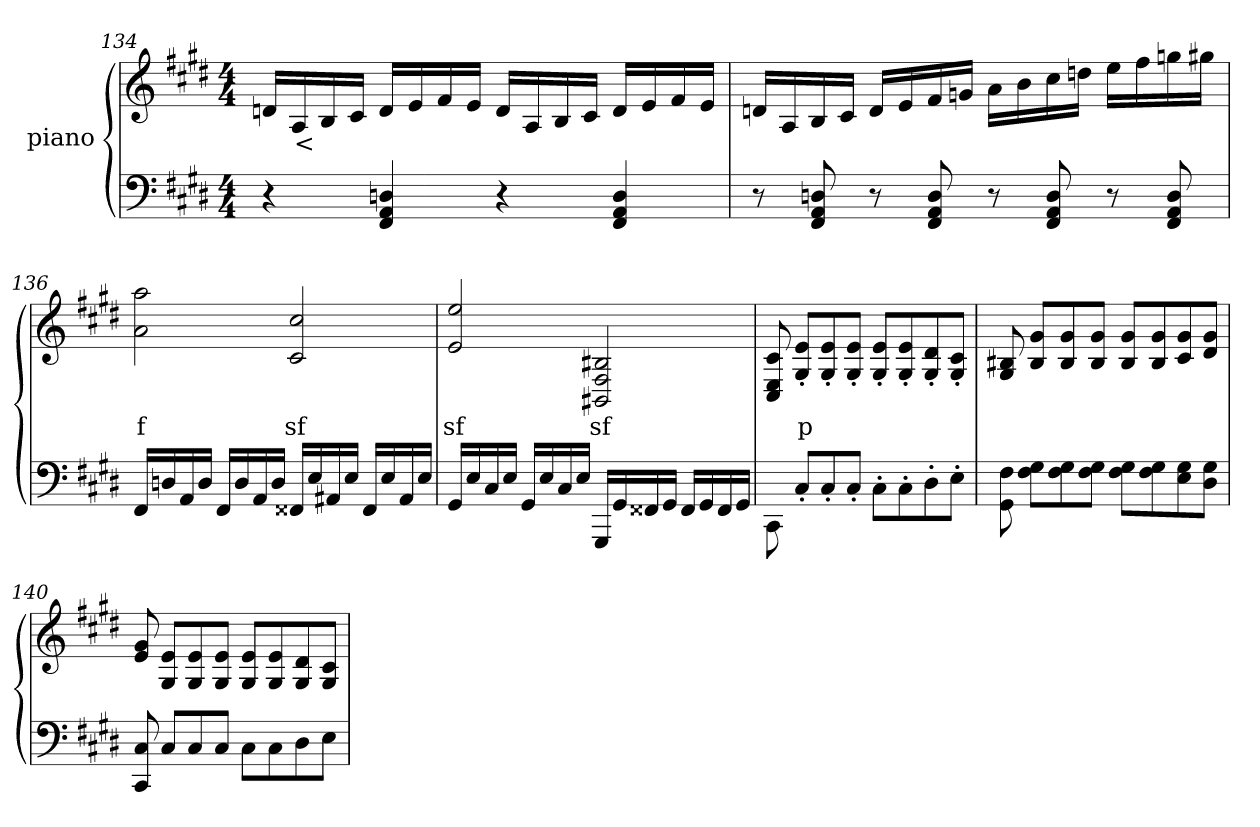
**kern	**kern	**text
*part2	*part1	*part1
*staff2	*staff1	*staff1
*	*I"piano	*
*clefF4	*clefG2	*
*k[f#c#g#d#]	*k[f#c#g#d#]	*
*c#:	*c#:	*
*M4/4	*M4/4	*
=134	=134	=134
4r	16dnLL	.
.	16A	<
.	16B	.
.	16c#JJ	.
4FF# 4AA 4Dn	16dLL	.
.	16e	.
.	16f#	.
.	16eJJ	.
4r	16dLL	.
.	16A	.
.	16B	.
.	16c#JJ	.
4FF# 4AA 4D	16dLL	.
.	16e	.
.	16f#	.
.	16eJJ	.
=135	=135	=135
8r	16dnLL	.
.	16A	.
8FF# 8AA 8Dn	16B	.
.	16c#JJ	.
8r	16dLL	.
.	16e	.
8FF# 8AA 8D	16f#	.
.	16gnJJ	.
8r	16aLL	.
.	16b	.
8FF# 8AA 8D	16cc#	.
.	16ddnJJ	.
8r	16eeLL	.
.	16ff#	.
8FF# 8AA 8D	16ggn	.
.	16gg#XJJ	.
=136	=136	=136
16FF#LL	2a 2aa	f
16Dn	.	.
16AA	.	.
16DJJ	.	.
16FF#LL	.	.
16D	.	.
16AA	.	.
16DJJ	.	.
16FF##XLL	2c# 2cc#	sf
16E	.	.
16AA#X	.	.
16EJJ	.	.
16FF##LL	.	.
16E	.	.
16AA#	.	.
16EJJ	.	.
=137	=137	=137
16GG#LL	2e 2ee	sf
16E	.	.
16C#	.	.
16EJJ	.	.
16GG#LL	.	.
16E	.	.
16C#	.	.
16EJJ	.	.
16GGG#LL	2BB#X 2F# 2B#X	sf
16GG#	.	.
16FF##X	.	.
16GG#JJ	.	.
16FF##LL	.	.
16GG#	.	.
16FF##	.	.
16GG#JJ	.	.
=138	=138	=138
8CC#\	8C# 8E 8c#	.
8C#'>L	8G#'> 8e'>L	p
8C#'>	8G#'> 8e'>	.
8C#'>J	8G#'> 8e'>J	.
8C#'>L	8G#'> 8e'>L	.
8C#'>	8G#'> 8e'>	.
8D#'>	8G#'> 8d#'>	.
8E'>J	8G#'> 8c#'>J	.
=139	=139	=139
8GG#\ 8F#\	8G# 8B#X	.
8F# 8G#L	8B# 8g#L	.
8F# 8G#	8B# 8g#	.
8F# 8G#J	8B# 8g#J	.
8F# 8G#L	8B# 8g#L	.
8F# 8G#	8B# 8g#	.
8E 8G#	8c# 8g#	.
8D# 8G#J	8d# 8g#J	.
=140	=140	=140
8CC# 8C#	8e 8g#	.
8C#L	8G# 8eL	.
8C#	8G# 8e	.
8C#J	8G# 8eJ	.
8C#L	8G# 8eL	.
8C#	8G# 8e	.
8D#	8G# 8d#	.
8EJ	8G# 8c#J	.
=	=	=
*-	*-	*-
